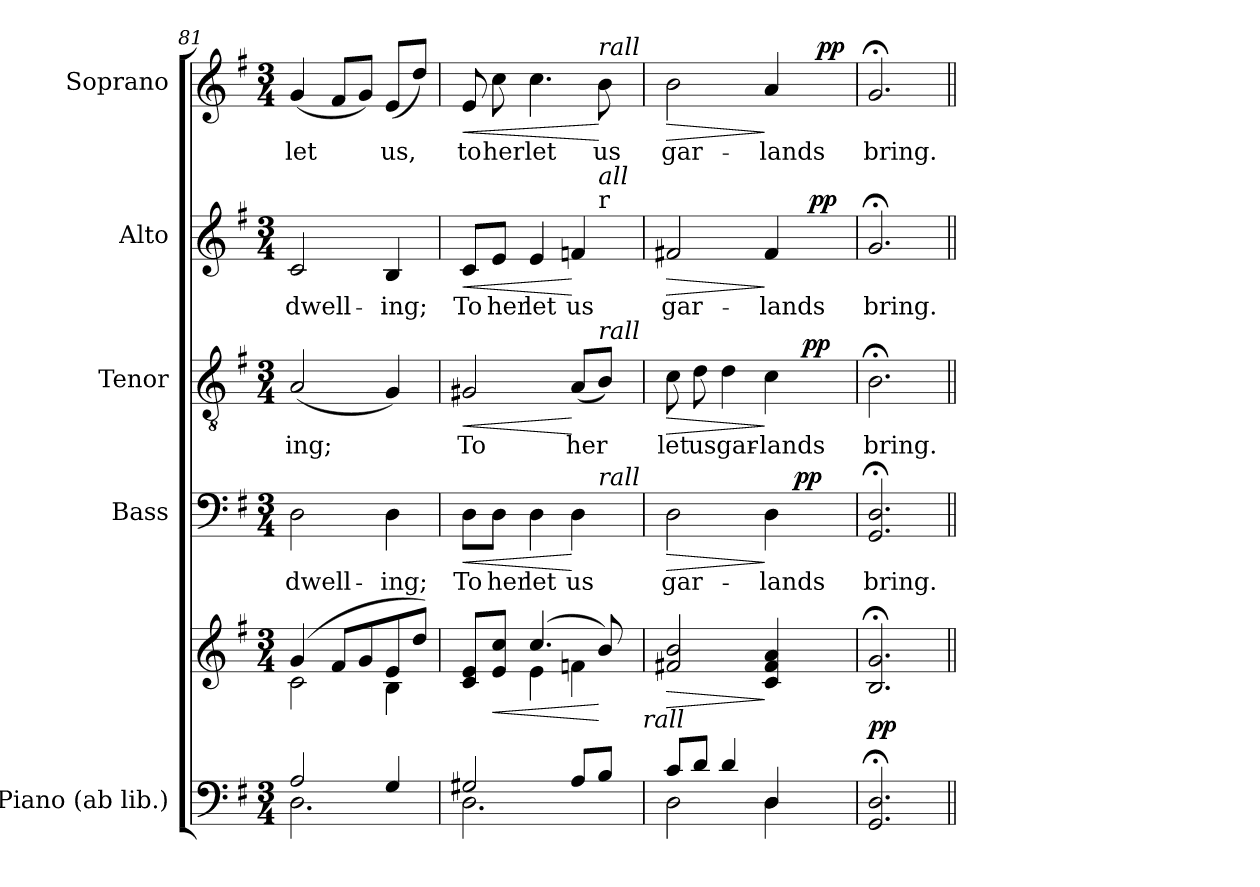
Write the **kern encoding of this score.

**kern	**kern	**dynam	**kern	**text	**dynam	**kern	**text	**dynam	**kern	**text	**dynam	**kern	**text	**dynam
*part5	*part5	*part5	*part4	*part4	*part4	*part3	*part3	*part3	*part2	*part2	*part2	*part1	*part1	*part1
*staff6	*staff5	*staff5/6	*staff4	*staff4	*staff4	*staff3	*staff3	*staff3	*staff2	*staff2	*staff2	*staff1	*staff1	*staff1
*I"Piano (ab lib.)	*	*	*I"Bass	*	*	*I"Tenor	*	*	*I"Alto	*	*	*I"Soprano	*	*
*I'Pno.	*	*	*I'B.	*	*	*I'T.	*	*	*I'A.	*	*	*I'S.	*	*
*clefF4	*clefG2	*	*clefF4	*	*	*clefGv2	*	*	*clefG2	*	*	*clefG2	*	*
*	*	*	*	*	*	*ITrd7c12	*	*	*	*	*	*	*	*
*k[f#]	*k[f#]	*	*k[f#]	*	*	*k[f#]	*	*	*k[f#]	*	*	*k[f#]	*	*
*G:	*G:	*	*G:	*	*	*G:	*	*	*G:	*	*	*G:	*	*
*M3/4	*M3/4	*	*M3/4	*	*	*M3/4	*	*	*M3/4	*	*	*M3/4	*	*
=81	=81	=81	=81	=81	=81	=81	=81	=81	=81	=81	=81	=81	=81	=81
*^	*^	*	*	*	*	*	*	*	*	*	*	*	*	*
!	!	!	!	!	!	!LO:LY:b:color=#000000	!	!	!	!	!	!	!	!	!	!
!	!	!	!	!	!	!	!	!	!LO:LY:b:color=#000000	!	!	!	!	!	!	!
!	!	!	!	!	!	!	!	!	!	!	!	!LO:LY:b:color=#000000	!	!	!	!
!	!	!	!	!	!	!	!	!	!	!	!	!	!	!	!LO:LY:b:color=#000000	!
2Ai/	2.Di\	(4gi/	2ci\	.	2Di\	dwell-	.	(2AAi/	-ing;	.	2ci/	dwell-	.	(4gi/	let	.
.	.	8f#i/L	.	.	.	.	.	.	.	.	.	.	.	8f#i/L	.	.
.	.	8gi/	.	.	.	.	.	.	.	.	.	.	.	8gi/J)	.	.
!	!	!	!	!	!	!LO:LY:b:color=#000000	!	!	!	!	!	!	!	!	!	!
!	!	!	!	!	!	!	!	!	!	!	!	!LO:LY:b:color=#000000	!	!	!	!
!	!	!	!	!	!	!	!	!	!	!	!	!	!	!	!LO:LY:b:color=#000000	!
4Gi/	.	8ei/	4Bi\	.	4Di\	-ing;	.	4GGi/)	.	.	4Bi/	-ing;	.	(8ei/L	us,	.
.	.	8ddi/J)	.	.	.	.	.	.	.	.	.	.	.	8ddi/J)	.	.
=82	=82	=82	=82	=82	=82	=82	=82	=82	=82	=82	=82	=82	=82	=82	=82	=82
!	!	!	!	!	!	!LO:LY:b:color=#000000	!LO:HP:b	!	!	!	!	!	!	!	!	!
!	!	!	!	!	!	!	!	!	!LO:LY:b:color=#000000	!LO:HP:b	!	!	!	!	!	!
!	!	!	!	!	!	!	!	!	!	!	!	!LO:LY:b:color=#000000	!LO:HP:b	!	!	!
!	!	!	!	!	!	!	!	!	!	!	!	!	!	!	!LO:LY:b:color=#000000	!LO:HP:b
*	*	*	*^	*	*^	*	*	*	*	*	*^	*	*	*	*	*
2G#Xi/	2.Di\	8ci/ 8eiL	4ryy	2ryy	.	8Di\L	2ryy	To	<	2GG#Xi/	To	<	8ci/L	2ryy	To	<	8ei/	to	<
!	!	!	!	!	!LO:HP:b	!	!	!	!	!	!	!	!	!	!	!	!	!	!
!	!	!	!	!	!	!	!	!LO:LY:b:color=#000000	!	!	!	!	!	!	!	!	!	!	!
!	!	!	!	!	!	!	!	!	!	!	!	!	!	!	!LO:LY:b:color=#000000	!	!	!	!
!	!	!	!	!	!	!	!	!	!	!	!	!	!	!	!	!	!	!LO:LY:b:color=#000000	!
.	.	8ei/ 8cciJ	.	.	<	8Di\J	.	her	.	.	.	.	8ei/J	.	her	.	8cci\	her	.
!	!	!	!	!	!	!	!	!LO:LY:b:color=#000000	!	!	!	!	!	!	!	!	!	!	!
!	!	!	!	!	!	!	!	!	!	!	!	!	!	!	!LO:LY:b:color=#000000	!	!	!	!
!	!	!	!	!	!	!	!	!	!	!	!	!	!	!	!	!	!	!LO:LY:b:color=#000000	!
.	.	(4.cci/	4ei\	.	.	4Di\	.	let	.	.	.	.	4ei/	.	let	.	4.cci\	let	.
!	!	!	!	!	!	!	!	!LO:LY:b:color=#000000	!	!	!	!	!	!	!	!	!	!	!
!	!	!	!	!	!	!	!	!	!	!	!LO:LY:b:color=#000000	!	!	!	!	!	!	!	!
!	!	!	!	!	!	!	!	!	!	!	!	!	!	!	!LO:LY:b:color=#000000	!	!	!	!
8Ai/L	.	.	4fni\	8ryy	.	4Di\	8ryy	us	[	(8AAi/L	her	[	4fni/	8ryy	us	[	.	.	.
!	!	!	!	!	!	!	!	!	!	!	!	!	!	!	!	!	!LO:TX:a:i:t=rall	!	!
!	!	!	!	!	!	!	!	!	!	!	!	!	!	!LO:TX:a:t=r	!	!	!	!	!
!	!	!	!	!	!	!	!	!	!	!	!	!	!	!LO:TX:i:t=all	!	!	!	!	!
!	!	!	!	!	!	!	!	!	!	!LO:TX:a:i:t=rall	!	!	!	!	!	!	!	!	!
!	!	!	!	!	!	!	!LO:TX:a:i:t=rall	!	!	!	!	!	!	!	!	!	!	!	!
!	!	!	!	!	!	!	!	!	!	!	!	!	!	!	!	!	!	!LO:LY:b:color=#000000	!
8Bi/J	.	8bi/)	.	16ryy	[	.	8ryy	.	.	8BBi/J)	.	.	.	8ryy	.	.	8bi\	us	[
.	.	.	.	32ryy	.	.	.	.	.	.	.	.	.	.	.	.	.	.	.
.	.	.	.	64ryy	.	.	.	.	.	.	.	.	.	.	.	.	.	.	.
.	.	.	.	128...ryy	.	.	.	.	.	.	.	.	.	.	.	.	.	.	.
!	!	!	!	!LO:TX:b:i:t=rall	!	!	!	!	!	!	!	!	!	!	!	!	!	!	!
.	.	.	.	1024ryy	.	.	.	.	.	.	.	.	.	.	.	.	.	.	.
=83	=83	=83	=83	=83	=83	=83	=83	=83	=83	=83	=83	=83	=83	=83	=83	=83	=83	=83	=83
!	!	!	!	!	!LO:HP:b	!	!	!	!	!	!	!	!	!	!	!	!	!	!
*	*	*v	*v	*v	*	*	*	*	*	*	*	*	*	*	*	*	*	*	*
*	*	*^	*	*	*	*	*	*	*	*	*	*	*	*	*	*	*
*	*	*	*^	*	*	*	*	*	*	*	*	*	*	*	*	*	*	*
!	!	!	!	!	!	!	!	!LO:LY:b:color=#000000	!LO:HP:b	!	!	!	!	!	!	!	!	!	!
*	*	*v	*v	*v	*	*	*	*	*	*	*	*	*	*	*	*	*	*	*
*	*	*^	*	*	*	*	*	*	*	*	*	*	*	*	*	*	*
*	*	*	*^	*	*	*	*	*	*	*	*	*	*	*	*	*	*	*
!	!	!	!	!	!	!	!	!	!	!	!LO:LY:b:color=#000000	!LO:HP:b	!	!	!	!	!	!	!
*	*	*v	*v	*v	*	*	*	*	*	*	*	*	*	*	*	*	*	*	*
*	*	*^	*	*	*	*	*	*	*	*	*	*	*	*	*	*	*
*	*	*	*^	*	*	*	*	*	*	*	*	*	*	*	*	*	*	*
!	!	!	!	!	!	!	!	!	!	!	!	!	!	!	!LO:LY:b:color=#000000	!LO:HP:b	!	!	!
*	*	*v	*v	*v	*	*	*	*	*	*	*	*	*	*	*	*	*	*	*
*	*	*^	*	*	*	*	*	*	*	*	*	*	*	*	*	*	*
*	*	*	*^	*	*	*	*	*	*	*	*	*	*	*	*	*	*	*
!	!	!	!	!	!	!	!	!	!	!	!	!	!	!	!	!	!	!LO:LY:b:color=#000000	!LO:HP:b
*	*	*v	*v	*v	*	*	*	*	*	*^	*	*	*	*	*	*	*^	*	*
8ci/L	2Di\	2f#Xi/ 2bi	>	2Di\	2ryy	gar-	>	8Ci\	2ryy	let	>	2f#Xi/	2ryy	gar-	>	2bi\	2ryy	gar-	>
!	!	!	!	!	!	!	!	!	!	!LO:LY:b:color=#000000	!	!	!	!	!	!	!	!	!
8di/J	.	.	.	.	.	.	.	8Di\	.	us	.	.	.	.	.	.	.	.	.
!	!	!	!	!	!	!	!	!	!	!LO:LY:b:color=#000000	!	!	!	!	!	!	!	!	!
4di/	.	.	.	.	.	.	.	4Di\	.	gar-	.	.	.	.	.	.	.	.	.
!	!	!	!	!	!	!LO:LY:b:color=#000000	!	!	!	!	!	!	!	!	!	!	!	!	!
!	!	!	!	!	!	!	!	!	!	!LO:LY:b:color=#000000	!	!	!	!	!	!	!	!	!
!	!	!	!	!	!	!	!	!	!	!	!	!	!	!LO:LY:b:color=#000000	!	!	!	!	!
!	!	!	!	!	!	!	!	!	!	!	!	!	!	!	!	!	!	!LO:LY:b:color=#000000	!
4Di/	4Di\	4ci/ 4f#i 4ai	]	4Di\	16ryy	-lands	]	4Ci\	16..ryy	-lands	]	4f#i/	16ryy	-lands	]	4ai/	8ryy	-lands	]
.	.	.	.	.	64...ryy	.	.	.	.	.	.	.	32...ryy	.	.	.	.	.	.
.	.	.	.	.	8ryy	.	pp	.	.	.	.	.	.	.	.	.	.	.	.
.	.	.	.	.	.	.	.	.	8ryy	.	pp	.	.	.	.	.	.	.	.
.	.	.	.	.	.	.	.	.	.	.	.	.	8ryy	.	pp	.	.	.	.
.	.	.	.	.	.	.	.	.	.	.	.	.	.	.	.	.	128ryy	.	.
.	.	.	.	.	.	.	.	.	.	.	.	.	.	.	.	.	16...ryy	.	pp
.	.	.	.	.	32ryy	.	.	.	.	.	.	.	.	.	.	.	.	.	.
.	.	.	.	.	.	.	.	.	64ryy	.	.	.	.	.	.	.	.	.	.
.	.	.	.	.	.	.	.	.	.	.	.	.	256ryy	.	.	.	.	.	.
.	.	.	.	.	512ryy	.	.	.	.	.	.	.	.	.	.	.	.	.	.
*	*	*	*	*v	*v	*	*	*	*	*	*	*v	*v	*	*	*v	*v	*	*
*v	*v	*	*	*	*	*	*v	*v	*	*	*	*	*	*	*	*
=84	=84	=84	=84	=84	=84	=84	=84	=84	=84	=84	=84	=84	=84	=84
*^	*	*	*^	*	*	*^	*	*	*^	*	*	*^	*	*
!	!	!	!	!	!	!LO:LY:b:color=#000000	!	!	!	!	!	!	!	!	!	!	!	!	!
*	*	*	*	*v	*v	*	*	*	*	*	*	*v	*v	*	*	*v	*v	*	*
*v	*v	*	*	*	*	*	*v	*v	*	*	*	*	*	*	*	*
*^	*	*	*^	*	*	*^	*	*	*^	*	*	*^	*	*
!	!	!	!	!	!	!	!	!	!	!LO:LY:b:color=#000000	!	!	!	!	!	!	!	!	!
*	*	*	*	*v	*v	*	*	*	*	*	*	*v	*v	*	*	*v	*v	*	*
*v	*v	*	*	*	*	*	*v	*v	*	*	*	*	*	*	*	*
*^	*	*	*^	*	*	*^	*	*	*^	*	*	*^	*	*
!	!	!	!	!	!	!	!	!	!	!	!	!	!	!LO:LY:b:color=#000000	!	!	!	!	!
*	*	*	*	*v	*v	*	*	*	*	*	*	*v	*v	*	*	*v	*v	*	*
*v	*v	*	*	*	*	*	*v	*v	*	*	*	*	*	*	*	*
*^	*	*	*^	*	*	*^	*	*	*^	*	*	*^	*	*
!	!	!	!	!	!	!	!	!	!	!	!	!	!	!	!	!	!	!LO:LY:b:color=#000000	!
*	*	*	*	*v	*v	*	*	*	*	*	*	*v	*v	*	*	*v	*v	*	*
*v	*v	*	*	*	*	*	*v	*v	*	*	*	*	*	*	*	*
2.GGi/; 2.Di;	2.Bi/; 2.gi;	pp	2.GGi/; 2.Di;	bring.	.	2.BB;i\	bring.	.	2.g;i/	bring.	.	2.g;i/	bring.	.
=||	=||	=||	=||	=||	=||	=||	=||	=||	=||	=||	=||	=||	=||	=||
*-	*-	*-	*-	*-	*-	*-	*-	*-	*-	*-	*-	*-	*-	*-
